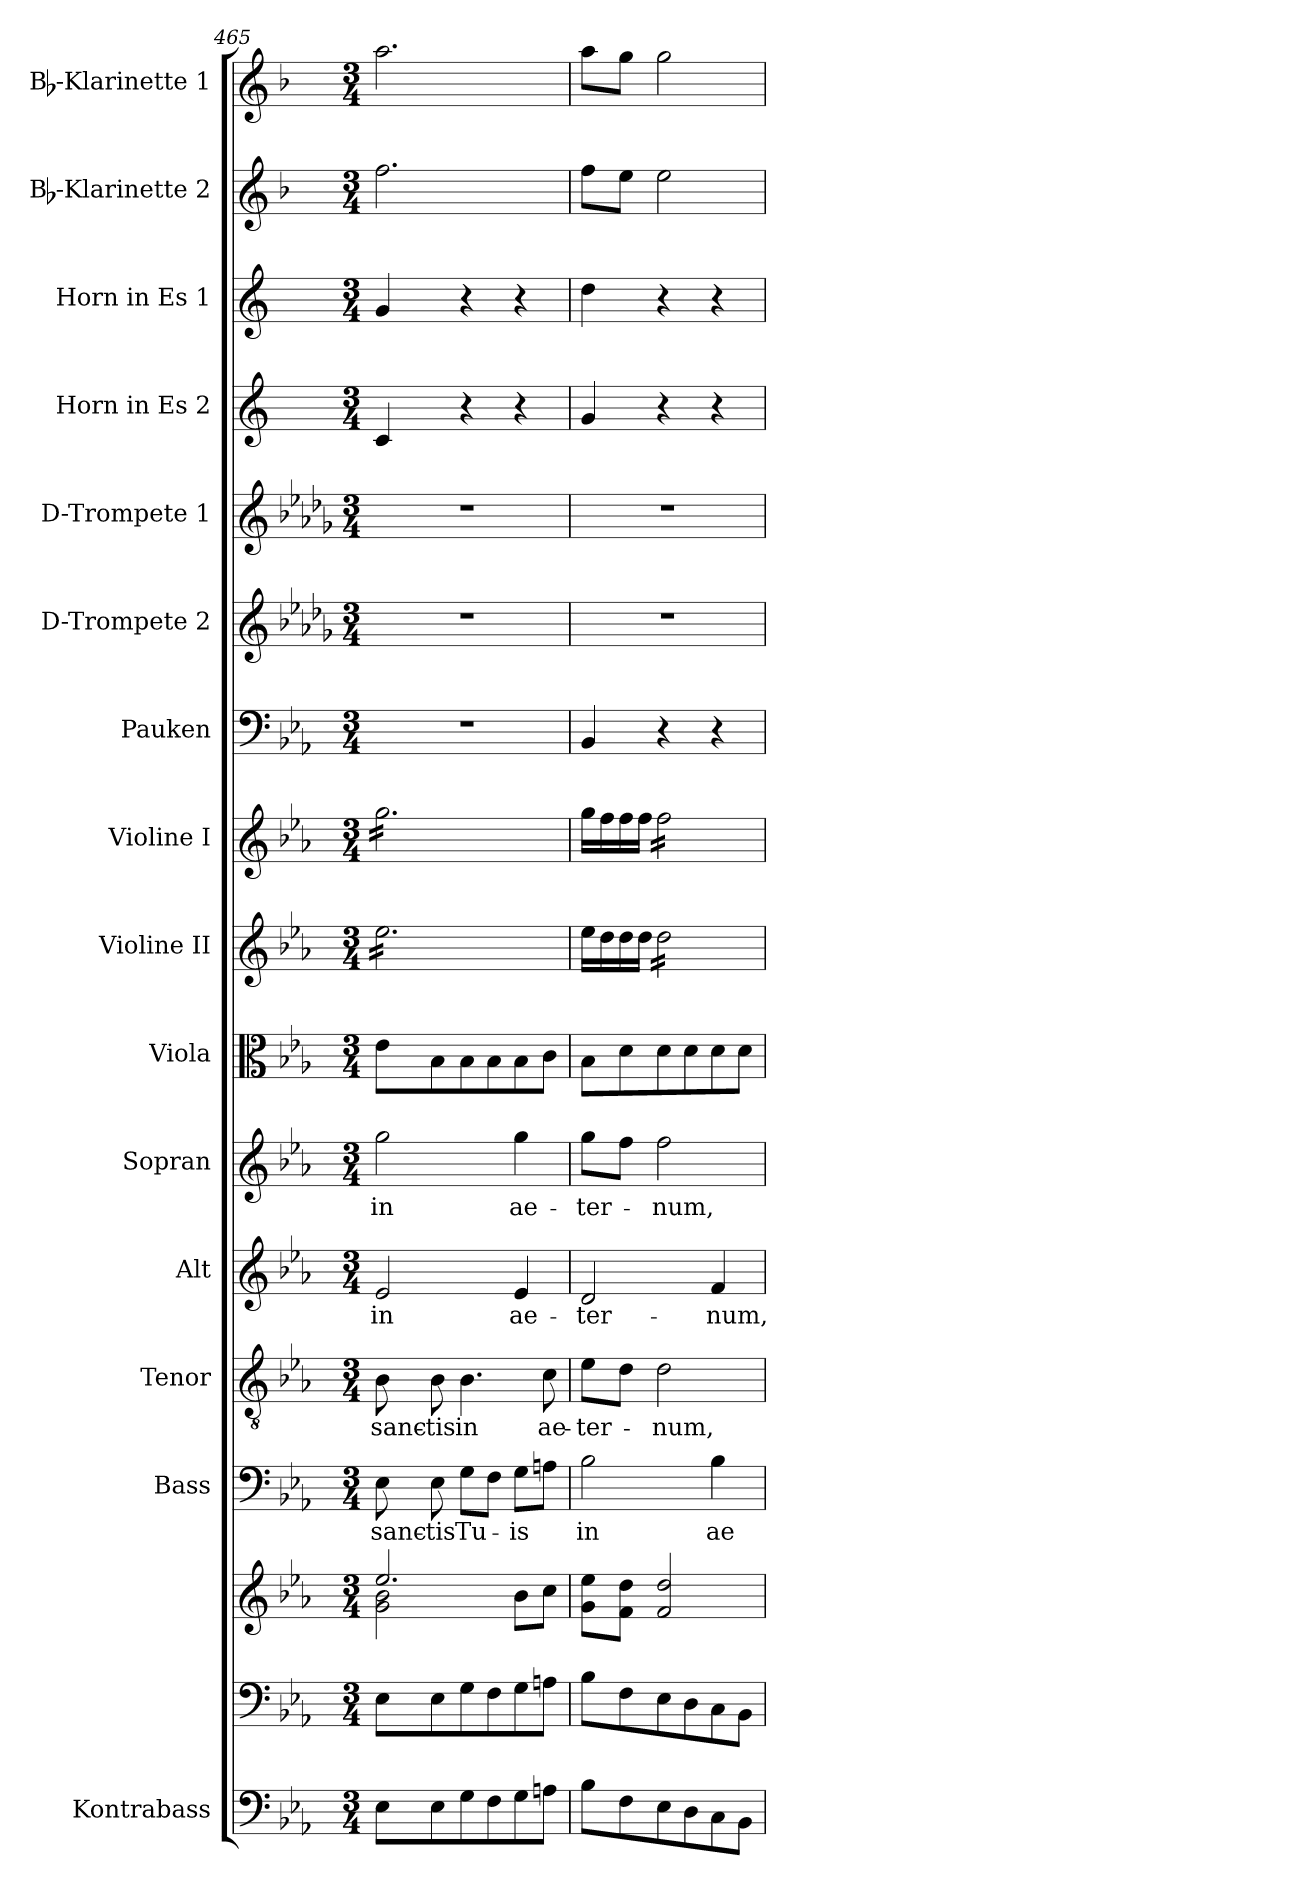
**kern	**kern	**kern	**kern	**text	**kern	**text	**kern	**text	**kern	**text	**kern	**kern	**kern	**kern	**kern	**kern	**kern	**kern	**kern	**kern
*part16	*part15	*part15	*part14	*part14	*part13	*part13	*part12	*part12	*part11	*part11	*part10	*part9	*part8	*part7	*part6	*part5	*part4	*part3	*part2	*part1
*staff17	*staff16	*staff15	*staff14	*staff14	*staff13	*staff13	*staff12	*staff12	*staff11	*staff11	*staff10	*staff9	*staff8	*staff7	*staff6	*staff5	*staff4	*staff3	*staff2	*staff1
*I"Kontrabass	*	*	*I"Bass	*	*I"Tenor	*	*I"Alt	*	*I"Sopran	*	*I"Viola	*I"Violine II	*I"Violine I	*I"Pauken	*I"D-Trompete 2	*I"D-Trompete 1	*I"Horn in Es 2	*I"Horn in Es 1	*I"Bb-Klarinette 2	*I"Bb-Klarinette 1
*I'Kb.	*	*	*I'B.	*	*I'T.	*	*I'A.	*	*I'S.	*	*I'Vla.	*I'Vl. II	*I'Vl. I	*I'Pk.	*I'D Trp. 2	*I'D Trp. 1	*	*	*I'Bb Kl. 2	*I'Bb Kl. 1
*clefF4	*clefF4	*clefG2	*clefF4	*	*clefGv2	*	*clefG2	*	*clefG2	*	*clefC3	*clefG2	*clefG2	*clefF4	*clefG2	*clefG2	*clefG2	*clefG2	*clefG2	*clefG2
*ITrd7c12	*	*	*	*	*	*	*	*	*	*	*	*	*	*	*ITrd-1c-2	*ITrd-1c-2	*ITrd5c9	*ITrd5c9	*ITrd1c2	*ITrd1c2
*k[b-e-a-]	*k[b-e-a-]	*k[b-e-a-]	*k[b-e-a-]	*	*k[b-e-a-]	*	*k[b-e-a-]	*	*k[b-e-a-]	*	*k[b-e-a-]	*k[b-e-a-]	*k[b-e-a-]	*k[b-e-a-]	*k[b-e-a-]	*k[b-e-a-]	*k[b-e-a-]	*k[b-e-a-]	*k[b-e-a-]	*k[b-e-a-]
*E-:	*E-:	*E-:	*E-:	*	*E-:	*	*E-:	*	*E-:	*	*E-:	*E-:	*E-:	*E-:	*E-:	*E-:	*E-:	*E-:	*E-:	*E-:
*M3/4	*M3/4	*M3/4	*M3/4	*	*M3/4	*	*M3/4	*	*M3/4	*	*M3/4	*M3/4	*M3/4	*M3/4	*M3/4	*M3/4	*M3/4	*M3/4	*M3/4	*M3/4
=465	=465	=465	=465	=465	=465	=465	=465	=465	=465	=465	=465	=465	=465	=465	=465	=465	=465	=465	=465	=465
*	*	*^	*	*	*	*	*	*	*	*	*	*	*	*	*	*	*	*	*	*
!	!	!	!	!	!LO:LY:b	!	!LO:LY:b	!	!LO:LY:b	!	!LO:LY:b	!	!	!	!	!	!	!	!	!	!
*	*	*	*	*	*	*	*	*	*	*	*	*	*tremolo	*	*	*	*	*	*	*	*
*	*	*	*	*	*	*	*	*	*	*	*	*	*	*tremolo	*	*	*	*	*	*	*
8EE-\L	8E-\L	2.ee-/	2g\ 2b-\	8E-\	sanc-	8B-\	sanc-	2e-/	in	2gg\	in	8e-\L	16ee-\LL	16gg\LL	2.r	2.r	2.r	4E-/	4B-/	2.ee-\	2.gg\
.	.	.	.	.	.	.	.	.	.	.	.	.	16ee-\	16gg\	.	.	.	.	.	.	.
!	!	!	!	!	!LO:LY:b	!	!LO:LY:b	!	!	!	!	!	!	!	!	!	!	!	!	!	!
8EE-\	8E-\	.	.	8E-\	-tis	8B-\	-tis	.	.	.	.	8B-\	16ee-\	16gg\	.	.	.	.	.	.	.
.	.	.	.	.	.	.	.	.	.	.	.	.	16ee-\	16gg\	.	.	.	.	.	.	.
!	!	!	!	!	!LO:LY:b	!	!LO:LY:b	!	!	!	!	!	!	!	!	!	!	!	!	!	!
8GG\	8G\	.	.	8G\L	Tu-	4.B-\	in	.	.	.	.	8B-\	16ee-\	16gg\	.	.	.	4r	4r	.	.
.	.	.	.	.	.	.	.	.	.	.	.	.	16ee-\	16gg\	.	.	.	.	.	.	.
8FF\	8F\	.	.	8F\J	.	.	.	.	.	.	.	8B-\	16ee-\	16gg\	.	.	.	.	.	.	.
.	.	.	.	.	.	.	.	.	.	.	.	.	16ee-\	16gg\	.	.	.	.	.	.	.
!	!	!	!	!	!LO:LY:b	!	!	!	!LO:LY:b	!	!LO:LY:b	!	!	!	!	!	!	!	!	!	!
8GG\	8G\	.	8b-\L	8G\L	-is	.	.	4e-/	ae-	4gg\	ae-	8B-\	16ee-\	16gg\	.	.	.	4r	4r	.	.
.	.	.	.	.	.	.	.	.	.	.	.	.	16ee-\	16gg\	.	.	.	.	.	.	.
!	!	!	!	!	!	!	!LO:LY:b	!	!	!	!	!	!	!	!	!	!	!	!	!	!
8AAn\J	8An\J	.	8cc\J	8An\J	.	8c\	ae-	.	.	.	.	8c\J	16ee-\	16gg\	.	.	.	.	.	.	.
.	.	.	.	.	.	.	.	.	.	.	.	.	16ee-\JJ	16gg\JJ	.	.	.	.	.	.	.
*	*	*	*	*	*	*	*	*	*	*	*	*	*	*Xtremolo	*	*	*	*	*	*	*
*	*	*	*	*	*	*	*	*	*	*	*	*	*Xtremolo	*	*	*	*	*	*	*	*
=466	=466	=466	=466	=466	=466	=466	=466	=466	=466	=466	=466	=466	=466	=466	=466	=466	=466	=466	=466	=466	=466
!	!	!	!	!	!LO:LY:b	!	!LO:LY:b	!	!LO:LY:b	!	!LO:LY:b	!	!	!	!	!	!	!	!	!	!
*	*	*v	*v	*	*	*	*	*	*	*	*	*	*	*	*	*	*	*	*	*	*
8BB-\L	8B-\L	8g\ 8ee-\L	2B-\	in	8e-\L	-ter-	2d/	-ter-	8gg\L	-ter-	8B-\L	16ee-\LL	16gg\LL	4BB-/	2.r	2.r	4B-/	4f\	8ee-\L	8gg\L
.	.	.	.	.	.	.	.	.	.	.	.	16dd\	16ff\	.	.	.	.	.	.	.
8FF\	8F\	8f\ 8dd\J	.	.	8d\J	.	.	.	8ff\J	.	8d\	16dd\	16ff\	.	.	.	.	.	8dd\J	8ff\J
.	.	.	.	.	.	.	.	.	.	.	.	16dd\JJ	16ff\JJ	.	.	.	.	.	.	.
!	!	!	!	!	!	!LO:LY:b	!	!	!	!LO:LY:b	!	!	!	!	!	!	!	!	!	!
*	*	*	*	*	*	*	*	*	*	*	*	*tremolo	*	*	*	*	*	*	*	*
*	*	*	*	*	*	*	*	*	*	*	*	*	*tremolo	*	*	*	*	*	*	*
8EE-\	8E-\	2f/ 2dd/	.	.	2d\	-num,	.	.	2ff\	-num,	8d\	16dd\LL	16ff\LL	4r	.	.	4r	4r	2dd\	2ff\
.	.	.	.	.	.	.	.	.	.	.	.	16dd\	16ff\	.	.	.	.	.	.	.
8DD\	8D\	.	.	.	.	.	.	.	.	.	8d\	16dd\	16ff\	.	.	.	.	.	.	.
.	.	.	.	.	.	.	.	.	.	.	.	16dd\	16ff\	.	.	.	.	.	.	.
!	!	!	!	!LO:LY:b	!	!	!	!LO:LY:b	!	!	!	!	!	!	!	!	!	!	!	!
8CC\	8C\	.	4B-\	ae-	.	.	4f/	-num,	.	.	8d\	16dd\	16ff\	4r	.	.	4r	4r	.	.
.	.	.	.	.	.	.	.	.	.	.	.	16dd\	16ff\	.	.	.	.	.	.	.
8BBB-\J	8BB-\J	.	.	.	.	.	.	.	.	.	8d\J	16dd\	16ff\	.	.	.	.	.	.	.
.	.	.	.	.	.	.	.	.	.	.	.	16dd\JJ	16ff\JJ	.	.	.	.	.	.	.
*	*	*	*	*	*	*	*	*	*	*	*	*	*Xtremolo	*	*	*	*	*	*	*
*	*	*	*	*	*	*	*	*	*	*	*	*Xtremolo	*	*	*	*	*	*	*	*
=	=	=	=	=	=	=	=	=	=	=	=	=	=	=	=	=	=	=	=	=
*-	*-	*-	*-	*-	*-	*-	*-	*-	*-	*-	*-	*-	*-	*-	*-	*-	*-	*-	*-	*-
